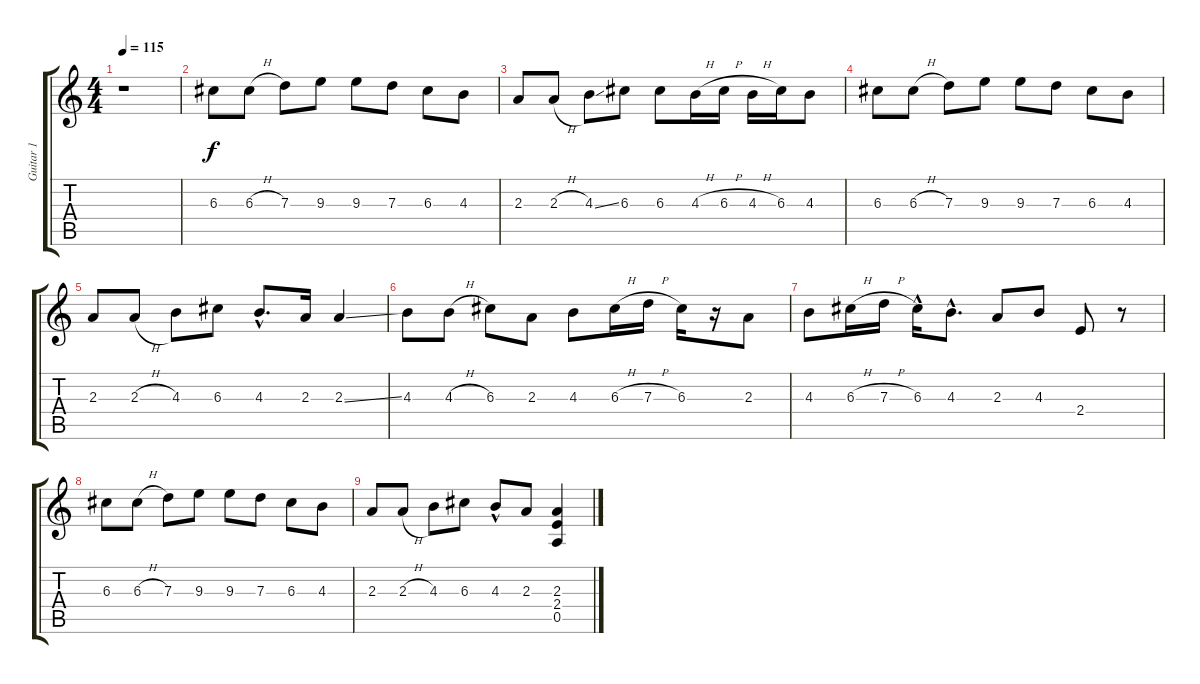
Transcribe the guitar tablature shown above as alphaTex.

\track ("Guitar 1" "Guitar 1") {instrument distortionguitar}
\staff {score tabs}
\tuning (E4 B3 G3 D3 A2 E2) {hide}
\ts (4 4)
\tempo 115
\clef g2
\ks c
r.1{dy f instrument distortionguitar} |
6.3.8 6.3{h}.8 7.3.8 9.3.8 9.3.8 7.3.8 6.3.8 4.3.8 |
2.3.8 2.3{h}.8 4.3{ss}.8 6.3.8 6.3.8 4.3{h}.16 6.3{h}.16 4.3{h}.16 6.3.16 4.3.8 |
6.3.8 6.3{h}.8 7.3.8 9.3.8 9.3.8 7.3.8 6.3.8 4.3.8 |
2.3.8 2.3{h}.8 4.3.8 6.3.8 4.3{hac}.8{d} 2.3.16 2.3{ss}.4 |
4.3.8 4.3{h}.8 6.3.8 2.3.8 4.3.8 6.3{h}.16 7.3{h}.16 6.3.16 r.16 2.3.8 |
4.3.8 6.3{h}.16 7.3{h}.16 6.3{hac}.16 4.3{hac}.8{d} 2.3.8 4.3.8 2.4.8 r.8 |
6.3.8 6.3{h}.8 7.3.8 9.3.8 9.3.8 7.3.8 6.3.8 4.3.8 |
2.3.8 2.3{h}.8 4.3.8 6.3.8 4.3{hac}.8 2.3.8 (2.3 2.4 0.5).4
